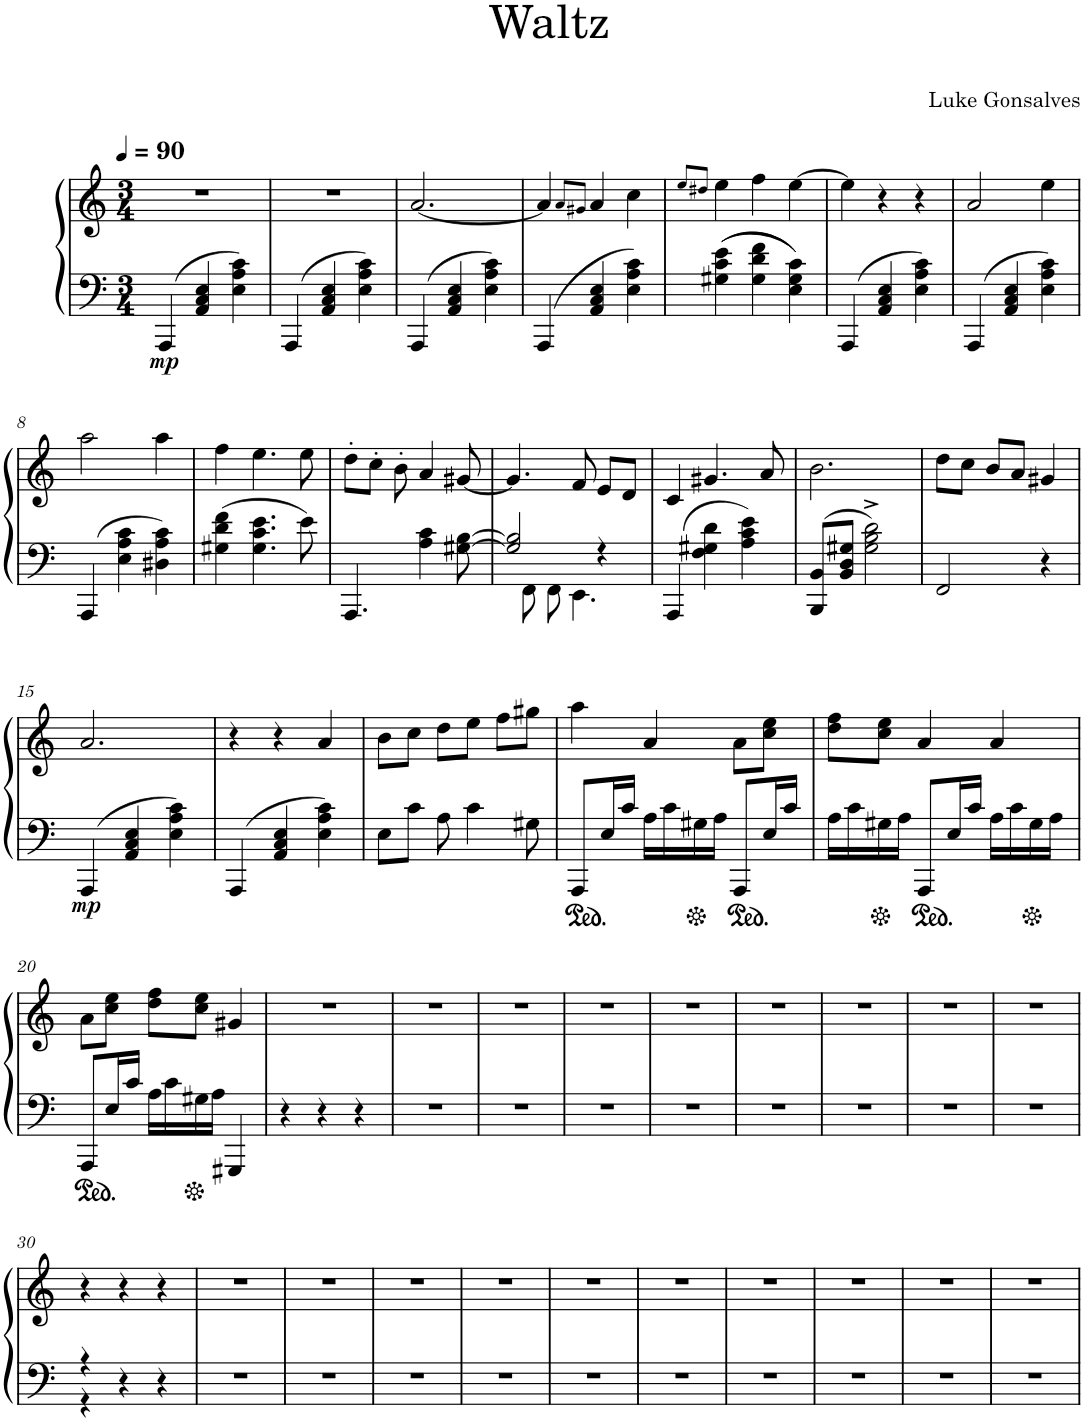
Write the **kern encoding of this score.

**kern	**kern	**dynam
*part1	*part1	*part1
*staff2	*staff1	*staff1/2
*I"Piano	*	*
*I'Pno.	*	*
*clefF4	*clefG2	*
*k[]	*k[]	*
*M3/4	*M3/4	*
*MM90	*MM90	*
=1	=1	=1
!	!	!LO:DY:b=2
4AAA/	2.r	mp
4AA/ 4C/ 4E/	.	.
4E\ 4A\ 4c\	.	.
=2	=2	=2
4AAA/	2.r	.
4AA/ 4C/ 4E/	.	.
4E\ 4A\ 4c\	.	.
=3	=3	=3
4AAA/	[2.a/	.
4AA/ 4C/ 4E/	.	.
4E\ 4A\ 4c\	.	.
=4	=4	=4
4AAA/	4a/]	.
.	8qa/L	.
.	8qg#X/J	.
4AA/ 4C/ 4E/	4a/	.
4E\ 4A\ 4c\	4cc\	.
=5	=5	=5
.	8qee/L	.
.	8qdd#X/J	.
4G#X\ 4c\ 4e\	4ee\	.
4G#\ 4d\ 4f\	4ff\	.
4E\ 4G#\ 4c\	[4ee\	.
=6	=6	=6
4AAA/	4ee\]	.
4AA/ 4C/ 4E/	4r	.
4E\ 4A\ 4c\	4r	.
=7	=7	=7
4AAA/	2a/	.
4AA/ 4C/ 4E/	.	.
4E\ 4A\ 4c\	4ee\	.
!!LO:LB:g=z
=8	=8	=8
4AAA/	2aa\	.
4E\ 4A\ 4c\	.	.
4D#X\ 4A\ 4c\	4aa\	.
=9	=9	=9
4G#X\ 4d\ 4f\	4ff\	.
4.G#\ 4.c\ 4.e\	4.ee\	.
8e\	8ee\	.
=10	=10	=10
4.AAA/	8dd'\L	.
.	8cc'\J	.
.	8b'\	.
4A\ 4c\	4a/	.
[8G#X\ [8B\	[8g#X/	.
=11	=11	=11
*^	*	*
2G#/] 2B/]	8ryy	4.g#/]	.
.	8FF\	.	.
.	8FF\	.	.
.	4.EE\	8f/	.
4r	.	8e/L	.
.	.	8d/J	.
*v	*v	*	*
=12	=12	=12
4AAA/	4c/	.
4F\ 4G#X\ 4d\	4.g#X/	.
4A\ 4c\ 4e\	.	.
.	8a/	.
=13	=13	=13
8BBB/ 8BB/L	2.b\	.
8BB/ 8D/ 8G#X/J	.	.
2G#\^ 2B\^ 2d\^	.	.
=14	=14	=14
2FF/	8dd\L	.
.	8cc\J	.
.	8b/L	.
.	8a/J	.
4r	4g#X/	.
!!LO:LB:g=z
=15	=15	=15
!	!	!LO:DY:b=2
4AAA/	2.a/	mp
4AA/ 4C/ 4E/	.	.
4E\ 4A\ 4c\	.	.
=16	=16	=16
4AAA/	4r	.
4AA/ 4C/ 4E/	4r	.
4E\ 4A\ 4c\	4a/	.
=17	=17	=17
8E\L	8b\L	.
8c\J	8cc\J	.
8A\	8dd\L	.
4c\	8ee\J	.
.	8ff\L	.
8G#X\	8gg#X\J	.
=18	=18	=18
8AAA/L	4aa\	.
16E/L	.	.
16c/JJ	.	.
16A\LL	4a/	.
16c\	.	.
16G#X\	.	.
16A\JJ	.	.
8AAA/L	8a\L	.
16E/L	8cc\ 8ee\J	.
16c/JJ	.	.
=19	=19	=19
16A\LL	8dd\ 8ff\L	.
16c\	.	.
16G#X\	8cc\ 8ee\J	.
16A\JJ	.	.
8AAA/L	4a/	.
16E/L	.	.
16c/JJ	.	.
16A\LL	4a/	.
16c\	.	.
16G#\	.	.
16A\JJ	.	.
!!LO:LB:g=z
=20	=20	=20
8AAA/L	8a\L	.
16E/L	8cc\ 8ee\J	.
16c/JJ	.	.
16A\LL	8dd\ 8ff\L	.
16c\	.	.
16G#X\	8cc\ 8ee\J	.
16A\JJ	.	.
4GGG#X/	4g#X/	.
=21	=21	=21
4r	2.r	.
4r	.	.
4r	.	.
=22	=22	=22
2.r	2.r	.
=23	=23	=23
2.r	2.r	.
=24	=24	=24
2.r	2.r	.
=25	=25	=25
2.r	2.r	.
=26	=26	=26
2.r	2.r	.
=27	=27	=27
2.r	2.r	.
=28	=28	=28
2.r	2.r	.
=29	=29	=29
2.r	2.r	.
!!LO:LB:g=z
=30	=30	=30
*^	*	*
4r	4r	4r	.
4r	2ryy	4r	.
4r	.	4r	.
*v	*v	*	*
=31	=31	=31
2.r	2.r	.
=32	=32	=32
2.r	2.r	.
=33	=33	=33
2.r	2.r	.
=34	=34	=34
2.r	2.r	.
=35	=35	=35
2.r	2.r	.
=36	=36	=36
2.r	2.r	.
=37	=37	=37
2.r	2.r	.
=38	=38	=38
2.r	2.r	.
=39	=39	=39
2.r	2.r	.
=40	=40	=40
2.r	2.r	.
=	=	=
*-	*-	*-
